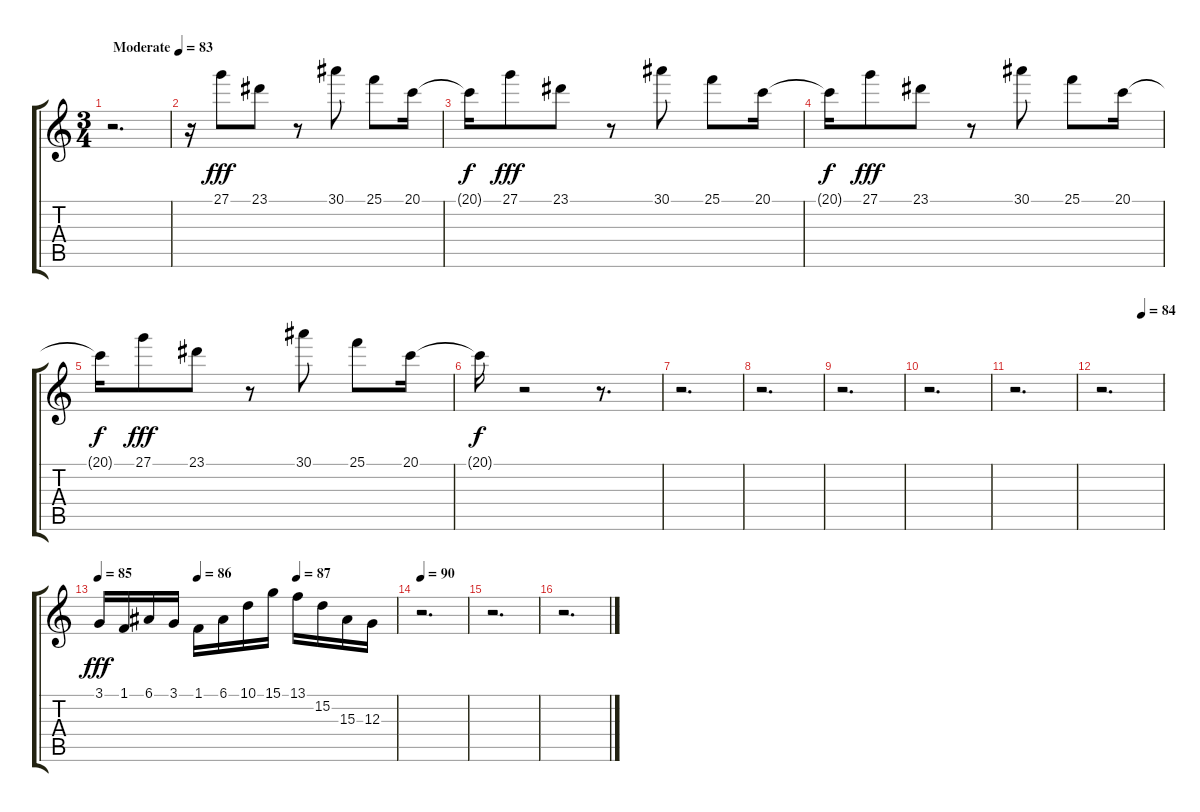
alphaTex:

\track "" {instrument celesta}
\staff {score tabs}
\tuning (E4 B3 G3 D3 A2 E2) {hide}
\ts (3 4)
\tempo (83 "Moderate")
\clef g2
\ks c
r.2{d dy fff instrument celesta} |
r.16 27.1.8 23.1.8 r.8 30.1.8 25.1.8 20.1.16 |
20.1{t}.16{dy f} 27.1.8{dy fff} 23.1.8 r.8 30.1.8 25.1.8 20.1.16 |
20.1{t}.16{dy f} 27.1.8{dy fff} 23.1.8 r.8 30.1.8 25.1.8 20.1.16 |
20.1{t}.16{dy f} 27.1.8{dy fff} 23.1.8 r.8 30.1.8 25.1.8 20.1.16 |
20.1{t}.16{dy f} r.2 r.8{d} |
r.2{d} |
r.2{d} |
r.2{d} |
r.2{d} |
r.2{d} |
\tempo (84 0.6666666666666666)
r.2{d} |
\tempo 85
\tempo (86 0.3333333333333333)
\tempo (87 0.6666666666666666)
3.1.16{dy fff volume 9 balance 8 instrument oboe} 1.1.16 6.1.16 3.1.16 1.1.16 6.1.16 10.1.16 15.1.16 13.1.16 15.2.16 15.3.16 12.3.16 |
\tempo 90
r.2{d} |
r.2{d} |
r.2{d}
